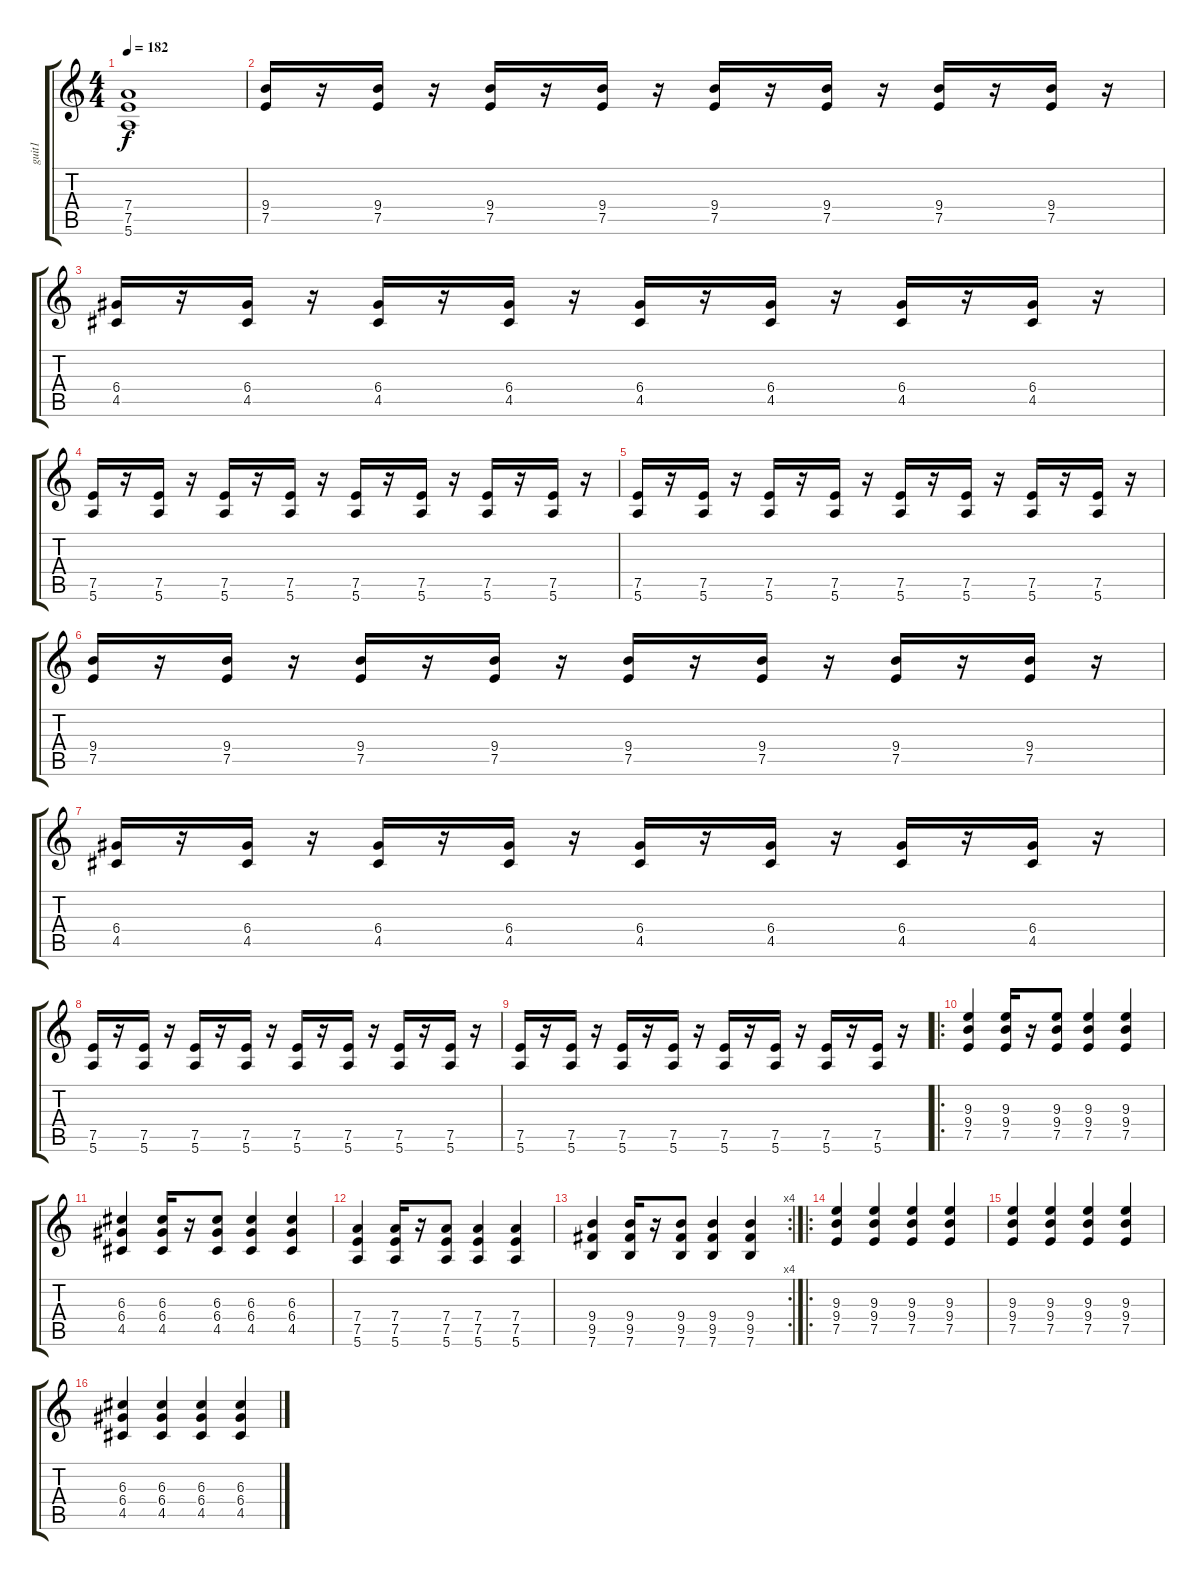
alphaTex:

\track ("guit1" "guit1") {instrument overdrivenguitar}
\staff {score tabs}
\tuning (E4 B3 G3 D3 A2 E2) {hide}
\ts (4 4)
\tempo 182
\clef g2
\ks c
(7.4{t} 7.5{t} 5.6{t}).1{dy f} |
(9.4 7.5).16 r.16 (9.4 7.5).16 r.16 (9.4 7.5).16 r.16 (9.4 7.5).16 r.16 (9.4 7.5).16 r.16 (9.4 7.5).16 r.16 (9.4 7.5).16 r.16 (9.4 7.5).16 r.16 |
(6.4 4.5).16 r.16 (6.4 4.5).16 r.16 (6.4 4.5).16 r.16 (6.4 4.5).16 r.16 (6.4 4.5).16 r.16 (6.4 4.5).16 r.16 (6.4 4.5).16 r.16 (6.4 4.5).16 r.16 |
(7.5 5.6).16 r.16 (7.5 5.6).16 r.16 (7.5 5.6).16 r.16 (7.5 5.6).16 r.16 (7.5 5.6).16 r.16 (7.5 5.6).16 r.16 (7.5 5.6).16 r.16 (7.5 5.6).16 r.16 |
(7.5 5.6).16 r.16 (7.5 5.6).16 r.16 (7.5 5.6).16 r.16 (7.5 5.6).16 r.16 (7.5 5.6).16 r.16 (7.5 5.6).16 r.16 (7.5 5.6).16 r.16 (7.5 5.6).16 r.16 |
(9.4 7.5).16 r.16 (9.4 7.5).16 r.16 (9.4 7.5).16 r.16 (9.4 7.5).16 r.16 (9.4 7.5).16 r.16 (9.4 7.5).16 r.16 (9.4 7.5).16 r.16 (9.4 7.5).16 r.16 |
(6.4 4.5).16 r.16 (6.4 4.5).16 r.16 (6.4 4.5).16 r.16 (6.4 4.5).16 r.16 (6.4 4.5).16 r.16 (6.4 4.5).16 r.16 (6.4 4.5).16 r.16 (6.4 4.5).16 r.16 |
(7.5 5.6).16 r.16 (7.5 5.6).16 r.16 (7.5 5.6).16 r.16 (7.5 5.6).16 r.16 (7.5 5.6).16 r.16 (7.5 5.6).16 r.16 (7.5 5.6).16 r.16 (7.5 5.6).16 r.16 |
(7.5 5.6).16 r.16 (7.5 5.6).16 r.16 (7.5 5.6).16 r.16 (7.5 5.6).16 r.16 (7.5 5.6).16 r.16 (7.5 5.6).16 r.16 (7.5 5.6).16 r.16 (7.5 5.6).16 r.16 |
\ro
(9.3 9.4 7.5).4 (9.3 9.4 7.5).16 r.16 (9.3 9.4 7.5).8 (9.3 9.4 7.5).4 (9.3 9.4 7.5).4 |
(6.3 6.4 4.5).4 (6.3 6.4 4.5).16 r.16 (6.3 6.4 4.5).8 (6.3 6.4 4.5).4 (6.3 6.4 4.5).4 |
(7.4 7.5 5.6).4 (7.4 7.5 5.6).16 r.16 (7.4 7.5 5.6).8 (7.4 7.5 5.6).4 (7.4 7.5 5.6).4 |
\rc 4
(9.4 9.5 7.6).4 (9.4 9.5 7.6).16 r.16 (9.4 9.5 7.6).8 (9.4 9.5 7.6).4 (9.4 9.5 7.6).4 |
\ro
(9.3 9.4 7.5).4 (9.3 9.4 7.5).4 (9.3 9.4 7.5).4 (9.3 9.4 7.5).4 |
(9.3 9.4 7.5).4 (9.3 9.4 7.5).4 (9.3 9.4 7.5).4 (9.3 9.4 7.5).4 |
(6.3 6.4 4.5).4 (6.3 6.4 4.5).4 (6.3 6.4 4.5).4 (6.3 6.4 4.5).4
